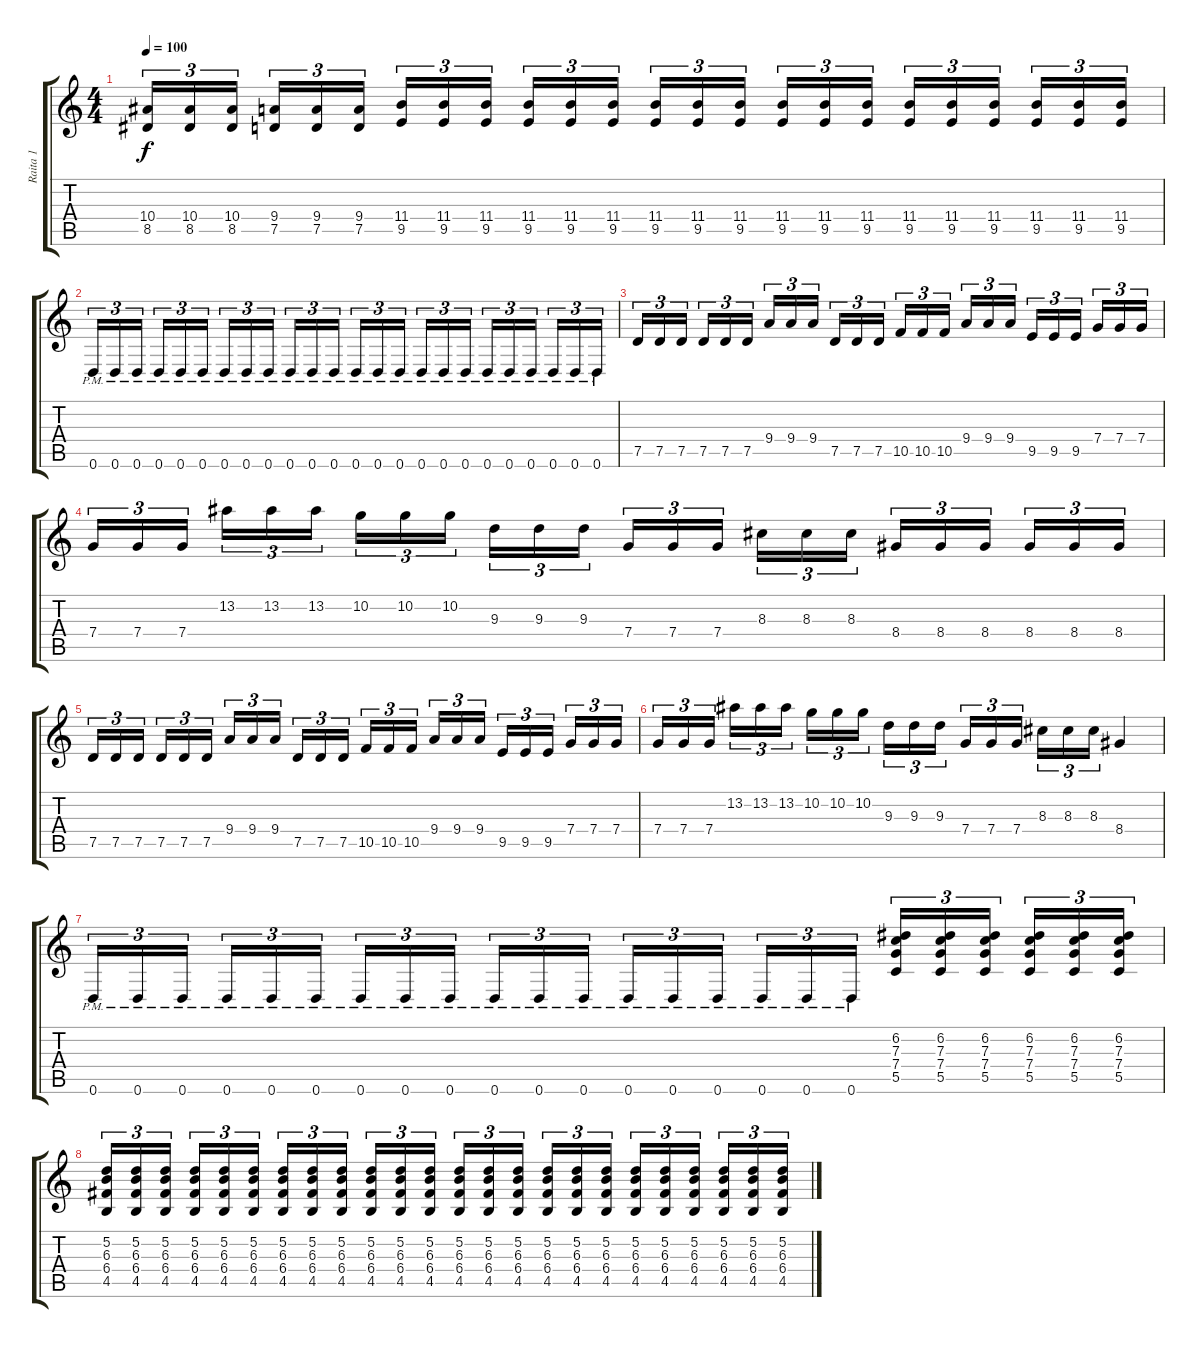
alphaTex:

\track ("Raita 1" "Raita 1") {instrument distortionguitar}
\staff {score tabs}
\tuning (D4 A3 F3 C3 G2 D2) {hide}
\ts (4 4)
\tempo 100
\clef g2
\ks c
(10.4 8.5).16{tu (3 2) dy f} (10.4 8.5).16{tu (3 2)} (10.4 8.5).16{tu (3 2)} (9.4 7.5).16{tu (3 2)} (9.4 7.5).16{tu (3 2)} (9.4 7.5).16{tu (3 2)} (11.4 9.5).16{tu (3 2)} (11.4 9.5).16{tu (3 2)} (11.4 9.5).16{tu (3 2)} (11.4 9.5).16{tu (3 2)} (11.4 9.5).16{tu (3 2)} (11.4 9.5).16{tu (3 2)} (11.4 9.5).16{tu (3 2)} (11.4 9.5).16{tu (3 2)} (11.4 9.5).16{tu (3 2)} (11.4 9.5).16{tu (3 2)} (11.4 9.5).16{tu (3 2)} (11.4 9.5).16{tu (3 2)} (11.4 9.5).16{tu (3 2)} (11.4 9.5).16{tu (3 2)} (11.4 9.5).16{tu (3 2)} (11.4 9.5).16{tu (3 2)} (11.4 9.5).16{tu (3 2)} (11.4 9.5).16{tu (3 2)} |
0.6{pm}.16{tu (3 2)} 0.6{pm}.16{tu (3 2)} 0.6{pm}.16{tu (3 2)} 0.6{pm}.16{tu (3 2)} 0.6{pm}.16{tu (3 2)} 0.6{pm}.16{tu (3 2)} 0.6{pm}.16{tu (3 2)} 0.6{pm}.16{tu (3 2)} 0.6{pm}.16{tu (3 2)} 0.6{pm}.16{tu (3 2)} 0.6{pm}.16{tu (3 2)} 0.6{pm}.16{tu (3 2)} 0.6{pm}.16{tu (3 2)} 0.6{pm}.16{tu (3 2)} 0.6{pm}.16{tu (3 2)} 0.6{pm}.16{tu (3 2)} 0.6{pm}.16{tu (3 2)} 0.6{pm}.16{tu (3 2)} 0.6{pm}.16{tu (3 2)} 0.6{pm}.16{tu (3 2)} 0.6{pm}.16{tu (3 2)} 0.6{pm}.16{tu (3 2)} 0.6{pm}.16{tu (3 2)} 0.6{pm}.16{tu (3 2)} |
7.5.16{tu (3 2)} 7.5.16{tu (3 2)} 7.5.16{tu (3 2)} 7.5.16{tu (3 2)} 7.5.16{tu (3 2)} 7.5.16{tu (3 2)} 9.4.16{tu (3 2)} 9.4.16{tu (3 2)} 9.4.16{tu (3 2)} 7.5.16{tu (3 2)} 7.5.16{tu (3 2)} 7.5.16{tu (3 2)} 10.5.16{tu (3 2)} 10.5.16{tu (3 2)} 10.5.16{tu (3 2)} 9.4.16{tu (3 2)} 9.4.16{tu (3 2)} 9.4.16{tu (3 2)} 9.5.16{tu (3 2)} 9.5.16{tu (3 2)} 9.5.16{tu (3 2)} 7.4.16{tu (3 2)} 7.4.16{tu (3 2)} 7.4.16{tu (3 2)} |
7.4.16{tu (3 2)} 7.4.16{tu (3 2)} 7.4.16{tu (3 2)} 13.2.16{tu (3 2)} 13.2.16{tu (3 2)} 13.2.16{tu (3 2)} 10.2.16{tu (3 2)} 10.2.16{tu (3 2)} 10.2.16{tu (3 2)} 9.3.16{tu (3 2)} 9.3.16{tu (3 2)} 9.3.16{tu (3 2)} 7.4.16{tu (3 2)} 7.4.16{tu (3 2)} 7.4.16{tu (3 2)} 8.3.16{tu (3 2)} 8.3.16{tu (3 2)} 8.3.16{tu (3 2)} 8.4.16{tu (3 2)} 8.4.16{tu (3 2)} 8.4.16{tu (3 2)} 8.4.16{tu (3 2)} 8.4.16{tu (3 2)} 8.4.16{tu (3 2)} |
7.5.16{tu (3 2)} 7.5.16{tu (3 2)} 7.5.16{tu (3 2)} 7.5.16{tu (3 2)} 7.5.16{tu (3 2)} 7.5.16{tu (3 2)} 9.4.16{tu (3 2)} 9.4.16{tu (3 2)} 9.4.16{tu (3 2)} 7.5.16{tu (3 2)} 7.5.16{tu (3 2)} 7.5.16{tu (3 2)} 10.5.16{tu (3 2)} 10.5.16{tu (3 2)} 10.5.16{tu (3 2)} 9.4.16{tu (3 2)} 9.4.16{tu (3 2)} 9.4.16{tu (3 2)} 9.5.16{tu (3 2)} 9.5.16{tu (3 2)} 9.5.16{tu (3 2)} 7.4.16{tu (3 2)} 7.4.16{tu (3 2)} 7.4.16{tu (3 2)} |
7.4.16{tu (3 2)} 7.4.16{tu (3 2)} 7.4.16{tu (3 2)} 13.2.16{tu (3 2)} 13.2.16{tu (3 2)} 13.2.16{tu (3 2)} 10.2.16{tu (3 2)} 10.2.16{tu (3 2)} 10.2.16{tu (3 2)} 9.3.16{tu (3 2)} 9.3.16{tu (3 2)} 9.3.16{tu (3 2)} 7.4.16{tu (3 2)} 7.4.16{tu (3 2)} 7.4.16{tu (3 2)} 8.3.16{tu (3 2)} 8.3.16{tu (3 2)} 8.3.16{tu (3 2)} 8.4.4 |
0.6{pm}.16{tu (3 2)} 0.6{pm}.16{tu (3 2)} 0.6{pm}.16{tu (3 2)} 0.6{pm}.16{tu (3 2)} 0.6{pm}.16{tu (3 2)} 0.6{pm}.16{tu (3 2)} 0.6{pm}.16{tu (3 2)} 0.6{pm}.16{tu (3 2)} 0.6{pm}.16{tu (3 2)} 0.6{pm}.16{tu (3 2)} 0.6{pm}.16{tu (3 2)} 0.6{pm}.16{tu (3 2)} 0.6{pm}.16{tu (3 2)} 0.6{pm}.16{tu (3 2)} 0.6{pm}.16{tu (3 2)} 0.6{pm}.16{tu (3 2)} 0.6{pm}.16{tu (3 2)} 0.6{pm}.16{tu (3 2)} (6.2 7.3 7.4 5.5).16{tu (3 2)} (6.2 7.3 7.4 5.5).16{tu (3 2)} (6.2 7.3 7.4 5.5).16{tu (3 2)} (6.2 7.3 7.4 5.5).16{tu (3 2)} (6.2 7.3 7.4 5.5).16{tu (3 2)} (6.2 7.3 7.4 5.5).16{tu (3 2)} |
(5.2 6.3 6.4 4.5).16{tu (3 2)} (5.2 6.3 6.4 4.5).16{tu (3 2)} (5.2 6.3 6.4 4.5).16{tu (3 2)} (5.2 6.3 6.4 4.5).16{tu (3 2)} (5.2 6.3 6.4 4.5).16{tu (3 2)} (5.2 6.3 6.4 4.5).16{tu (3 2)} (5.2 6.3 6.4 4.5).16{tu (3 2)} (5.2 6.3 6.4 4.5).16{tu (3 2)} (5.2 6.3 6.4 4.5).16{tu (3 2)} (5.2 6.3 6.4 4.5).16{tu (3 2)} (5.2 6.3 6.4 4.5).16{tu (3 2)} (5.2 6.3 6.4 4.5).16{tu (3 2)} (5.2 6.3 6.4 4.5).16{tu (3 2)} (5.2 6.3 6.4 4.5).16{tu (3 2)} (5.2 6.3 6.4 4.5).16{tu (3 2)} (5.2 6.3 6.4 4.5).16{tu (3 2)} (5.2 6.3 6.4 4.5).16{tu (3 2)} (5.2 6.3 6.4 4.5).16{tu (3 2)} (5.2 6.3 6.4 4.5).16{tu (3 2)} (5.2 6.3 6.4 4.5).16{tu (3 2)} (5.2 6.3 6.4 4.5).16{tu (3 2)} (5.2 6.3 6.4 4.5).16{tu (3 2)} (5.2 6.3 6.4 4.5).16{tu (3 2)} (5.2 6.3 6.4 4.5).16{tu (3 2)}
